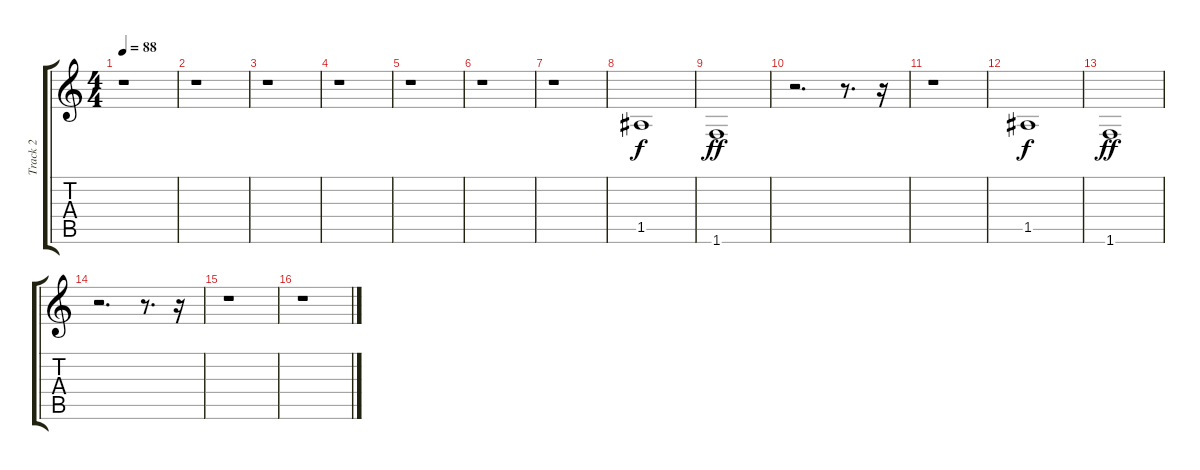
\track ("Track 2" "Track 2") {instrument electricbassfinger}
\staff {score tabs}
\tuning (E4 B3 G3 D3 A2 E2) {hide}
\ts (4 4)
\tempo 88
\clef g2
\ks c
r.1{dy ff} |
r.1 |
r.1 |
r.1 |
r.1 |
r.1 |
r.1 |
1.5.1{dy f} |
1.6.1{dy ff} |
r.2{d} r.8{d} r.16 |
r.1 |
1.5.1{dy f} |
1.6.1{dy ff} |
r.2{d} r.8{d} r.16 |
r.1 |
r.1
